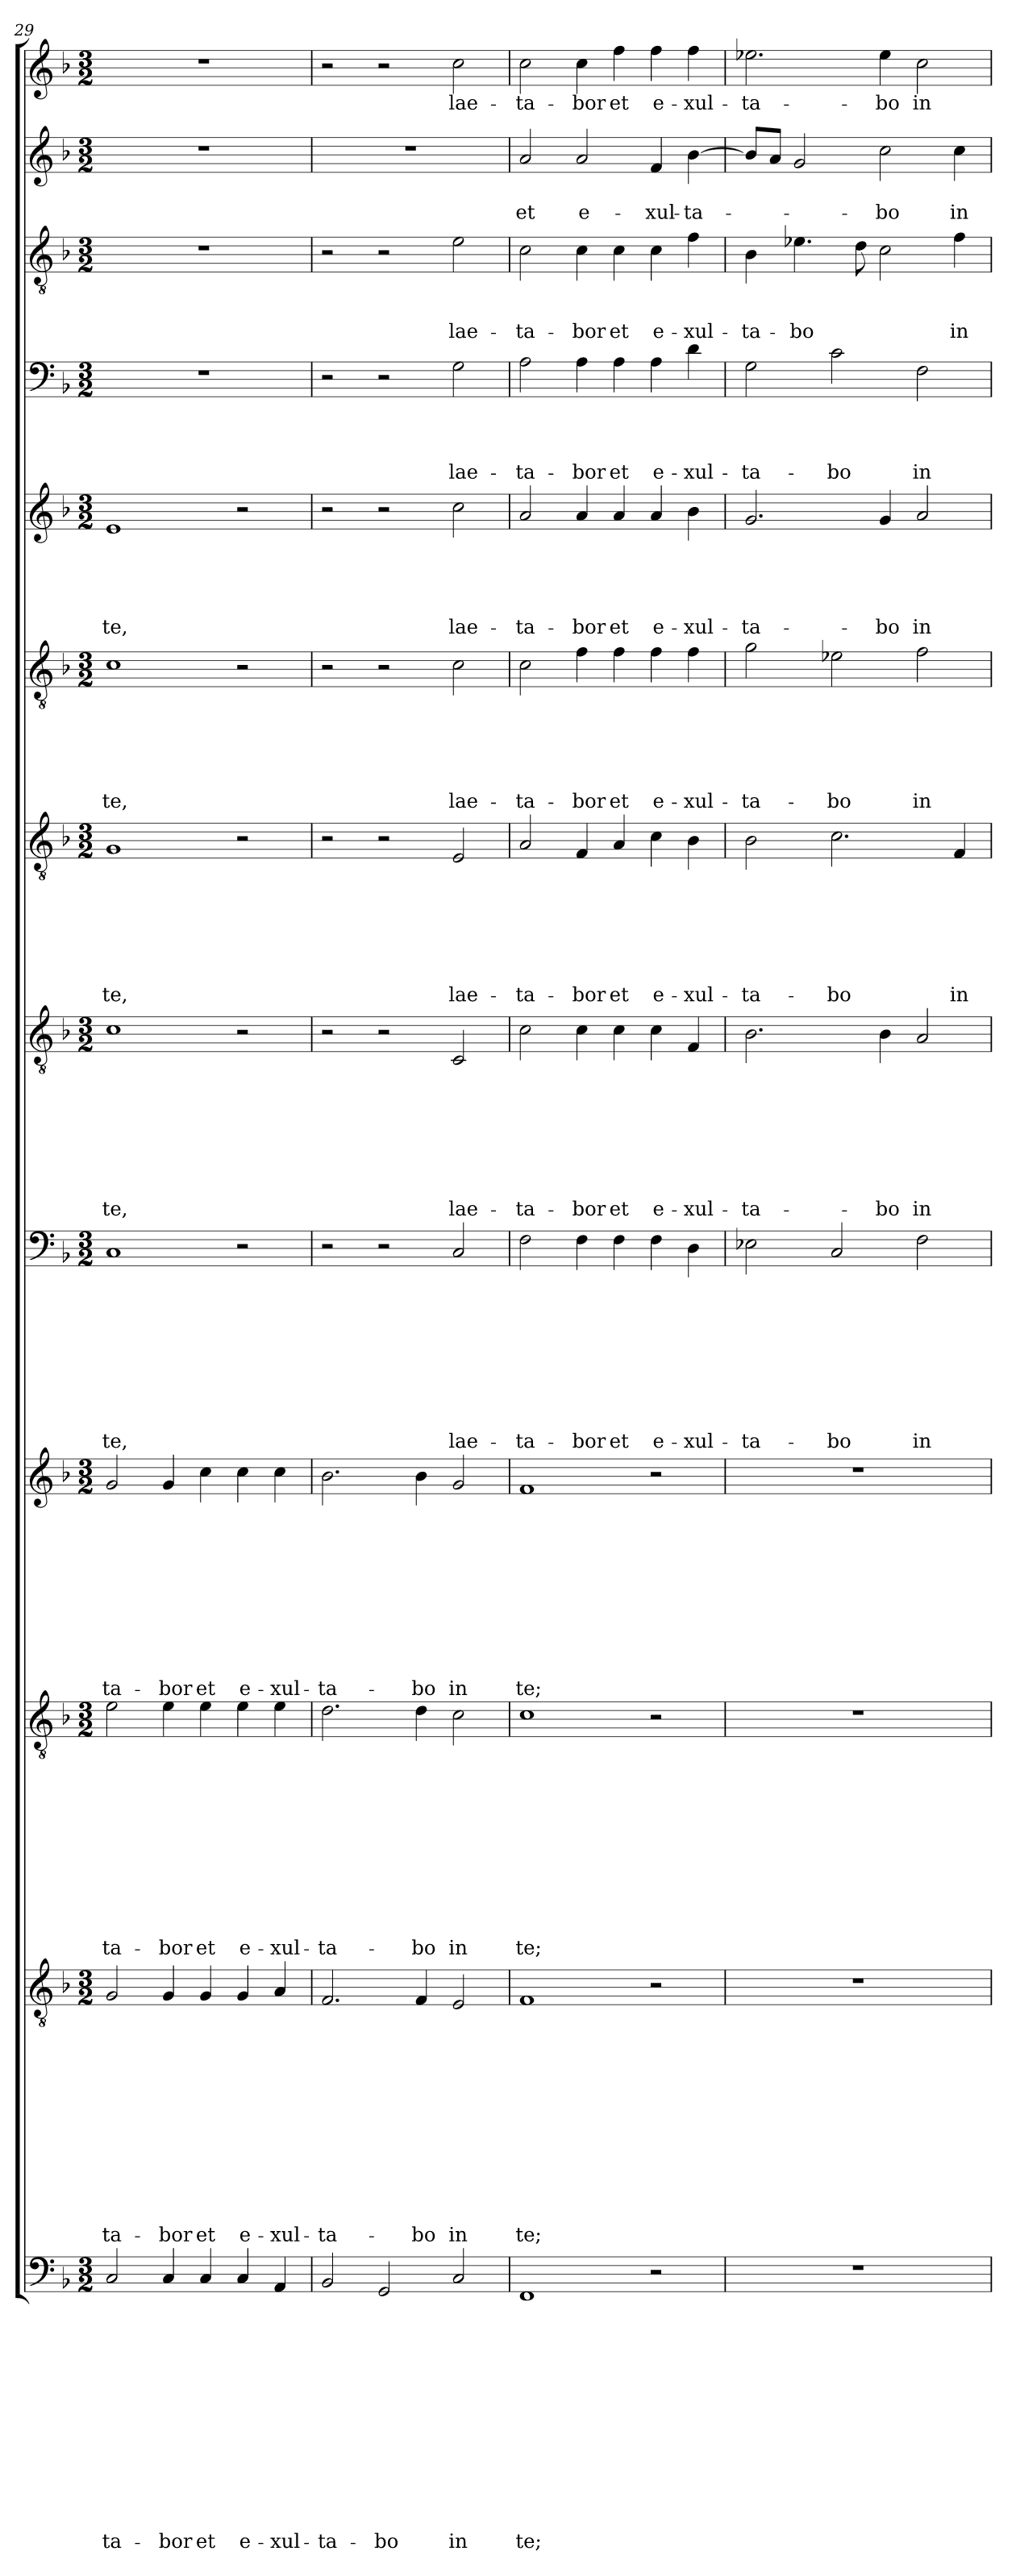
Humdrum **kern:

**kern	**text	**text	**text	**text	**text	**text	**text	**text	**text	**text	**text	**text	**text	**kern	**text	**text	**text	**text	**text	**text	**text	**text	**text	**text	**text	**text	**kern	**text	**text	**text	**text	**text	**text	**text	**text	**text	**text	**text	**kern	**text	**text	**text	**text	**text	**text	**text	**text	**text	**text	**kern	**text	**text	**text	**text	**text	**text	**text	**text	**text	**kern	**text	**text	**text	**text	**text	**text	**text	**text	**kern	**text	**text	**text	**text	**text	**text	**text	**kern	**text	**text	**text	**text	**text	**text	**kern	**text	**text	**text	**text	**text	**kern	**text	**text	**text	**text	**kern	**text	**text	**text	**kern	**text	**text	**kern	**text
*part13	*part13	*part13	*part13	*part13	*part13	*part13	*part13	*part13	*part13	*part13	*part13	*part13	*part13	*part12	*part12	*part12	*part12	*part12	*part12	*part12	*part12	*part12	*part12	*part12	*part12	*part12	*part11	*part11	*part11	*part11	*part11	*part11	*part11	*part11	*part11	*part11	*part11	*part11	*part10	*part10	*part10	*part10	*part10	*part10	*part10	*part10	*part10	*part10	*part10	*part9	*part9	*part9	*part9	*part9	*part9	*part9	*part9	*part9	*part9	*part8	*part8	*part8	*part8	*part8	*part8	*part8	*part8	*part8	*part7	*part7	*part7	*part7	*part7	*part7	*part7	*part7	*part6	*part6	*part6	*part6	*part6	*part6	*part6	*part5	*part5	*part5	*part5	*part5	*part5	*part4	*part4	*part4	*part4	*part4	*part3	*part3	*part3	*part3	*part2	*part2	*part2	*part1	*part1
*staff13	*staff13	*staff13	*staff13	*staff13	*staff13	*staff13	*staff13	*staff13	*staff13	*staff13	*staff13	*staff13	*staff13	*staff12	*staff12	*staff12	*staff12	*staff12	*staff12	*staff12	*staff12	*staff12	*staff12	*staff12	*staff12	*staff12	*staff11	*staff11	*staff11	*staff11	*staff11	*staff11	*staff11	*staff11	*staff11	*staff11	*staff11	*staff11	*staff10	*staff10	*staff10	*staff10	*staff10	*staff10	*staff10	*staff10	*staff10	*staff10	*staff10	*staff9	*staff9	*staff9	*staff9	*staff9	*staff9	*staff9	*staff9	*staff9	*staff9	*staff8	*staff8	*staff8	*staff8	*staff8	*staff8	*staff8	*staff8	*staff8	*staff7	*staff7	*staff7	*staff7	*staff7	*staff7	*staff7	*staff7	*staff6	*staff6	*staff6	*staff6	*staff6	*staff6	*staff6	*staff5	*staff5	*staff5	*staff5	*staff5	*staff5	*staff4	*staff4	*staff4	*staff4	*staff4	*staff3	*staff3	*staff3	*staff3	*staff2	*staff2	*staff2	*staff1	*staff1
*clefF4	*	*	*	*	*	*	*	*	*	*	*	*	*	*clefGv2	*	*	*	*	*	*	*	*	*	*	*	*	*clefGv2	*	*	*	*	*	*	*	*	*	*	*	*clefG2	*	*	*	*	*	*	*	*	*	*	*clefF4	*	*	*	*	*	*	*	*	*	*clefGv2	*	*	*	*	*	*	*	*	*clefGv2	*	*	*	*	*	*	*	*clefGv2	*	*	*	*	*	*	*clefG2	*	*	*	*	*	*clefF4	*	*	*	*	*clefGv2	*	*	*	*clefG2	*	*	*clefG2	*
*k[b-]	*	*	*	*	*	*	*	*	*	*	*	*	*	*k[b-]	*	*	*	*	*	*	*	*	*	*	*	*	*k[b-]	*	*	*	*	*	*	*	*	*	*	*	*k[b-]	*	*	*	*	*	*	*	*	*	*	*k[b-]	*	*	*	*	*	*	*	*	*	*k[b-]	*	*	*	*	*	*	*	*	*k[b-]	*	*	*	*	*	*	*	*k[b-]	*	*	*	*	*	*	*k[b-]	*	*	*	*	*	*k[b-]	*	*	*	*	*k[b-]	*	*	*	*k[b-]	*	*	*k[b-]	*
*F:	*	*	*	*	*	*	*	*	*	*	*	*	*	*F:	*	*	*	*	*	*	*	*	*	*	*	*	*F:	*	*	*	*	*	*	*	*	*	*	*	*F:	*	*	*	*	*	*	*	*	*	*	*F:	*	*	*	*	*	*	*	*	*	*F:	*	*	*	*	*	*	*	*	*F:	*	*	*	*	*	*	*	*F:	*	*	*	*	*	*	*F:	*	*	*	*	*	*F:	*	*	*	*	*F:	*	*	*	*F:	*	*	*F:	*
*M3/2	*	*	*	*	*	*	*	*	*	*	*	*	*	*M3/2	*	*	*	*	*	*	*	*	*	*	*	*	*M3/2	*	*	*	*	*	*	*	*	*	*	*	*M3/2	*	*	*	*	*	*	*	*	*	*	*M3/2	*	*	*	*	*	*	*	*	*	*M3/2	*	*	*	*	*	*	*	*	*M3/2	*	*	*	*	*	*	*	*M3/2	*	*	*	*	*	*	*M3/2	*	*	*	*	*	*M3/2	*	*	*	*	*M3/2	*	*	*	*M3/2	*	*	*M3/2	*
=29	=29	=29	=29	=29	=29	=29	=29	=29	=29	=29	=29	=29	=29	=29	=29	=29	=29	=29	=29	=29	=29	=29	=29	=29	=29	=29	=29	=29	=29	=29	=29	=29	=29	=29	=29	=29	=29	=29	=29	=29	=29	=29	=29	=29	=29	=29	=29	=29	=29	=29	=29	=29	=29	=29	=29	=29	=29	=29	=29	=29	=29	=29	=29	=29	=29	=29	=29	=29	=29	=29	=29	=29	=29	=29	=29	=29	=29	=29	=29	=29	=29	=29	=29	=29	=29	=29	=29	=29	=29	=29	=29	=29	=29	=29	=29	=29	=29	=29	=29	=29	=29	=29	=29
!	!	!	!	!	!	!	!	!	!	!	!	!	!LO:LY:b	!	!	!	!	!	!	!	!	!	!	!	!	!LO:LY:b	!	!	!	!	!	!	!	!	!	!	!	!LO:LY:b	!	!	!	!	!	!	!	!	!	!	!LO:LY:b	!	!	!	!	!	!	!	!	!	!LO:LY:b	!	!	!	!	!	!	!	!	!LO:LY:b	!	!	!	!	!	!	!	!LO:LY:b	!	!	!	!	!	!	!LO:LY:b	!	!	!	!	!	!LO:LY:b	!	!	!	!	!	!	!	!	!	!	!	!	!	!
2C/	.	.	.	.	.	.	.	.	.	.	.	.	-ta-	2G/	.	.	.	.	.	.	.	.	.	.	.	-ta-	2e\	.	.	.	.	.	.	.	.	.	.	-ta-	2g/	.	.	.	.	.	.	.	.	.	-ta-	1C	.	.	.	.	.	.	.	.	te,	1c	.	.	.	.	.	.	.	te,	1G	.	.	.	.	.	.	te,	1c	.	.	.	.	.	te,	1e	.	.	.	.	te,	1.r	.	.	.	.	1.r	.	.	.	1.r	.	.	1.r	.
!	!	!	!	!	!	!	!	!	!	!	!	!	!LO:LY:b	!	!	!	!	!	!	!	!	!	!	!	!	!LO:LY:b	!	!	!	!	!	!	!	!	!	!	!	!LO:LY:b	!	!	!	!	!	!	!	!	!	!	!LO:LY:b	!	!	!	!	!	!	!	!	!	!	!	!	!	!	!	!	!	!	!	!	!	!	!	!	!	!	!	!	!	!	!	!	!	!	!	!	!	!	!	!	!	!	!	!	!	!	!	!	!	!	!	!	!	!
4C/	.	.	.	.	.	.	.	.	.	.	.	.	-bor	4G/	.	.	.	.	.	.	.	.	.	.	.	-bor	4e\	.	.	.	.	.	.	.	.	.	.	-bor	4g/	.	.	.	.	.	.	.	.	.	-bor	.	.	.	.	.	.	.	.	.	.	.	.	.	.	.	.	.	.	.	.	.	.	.	.	.	.	.	.	.	.	.	.	.	.	.	.	.	.	.	.	.	.	.	.	.	.	.	.	.	.	.	.	.	.
!	!	!	!	!	!	!	!	!	!	!	!	!	!LO:LY:b	!	!	!	!	!	!	!	!	!	!	!	!	!LO:LY:b	!	!	!	!	!	!	!	!	!	!	!	!LO:LY:b	!	!	!	!	!	!	!	!	!	!	!LO:LY:b	!	!	!	!	!	!	!	!	!	!	!	!	!	!	!	!	!	!	!	!	!	!	!	!	!	!	!	!	!	!	!	!	!	!	!	!	!	!	!	!	!	!	!	!	!	!	!	!	!	!	!	!	!	!
4C/	.	.	.	.	.	.	.	.	.	.	.	.	et	4G/	.	.	.	.	.	.	.	.	.	.	.	et	4e\	.	.	.	.	.	.	.	.	.	.	et	4cc\	.	.	.	.	.	.	.	.	.	et	.	.	.	.	.	.	.	.	.	.	.	.	.	.	.	.	.	.	.	.	.	.	.	.	.	.	.	.	.	.	.	.	.	.	.	.	.	.	.	.	.	.	.	.	.	.	.	.	.	.	.	.	.	.
!	!	!	!	!	!	!	!	!	!	!	!	!	!LO:LY:b	!	!	!	!	!	!	!	!	!	!	!	!	!LO:LY:b	!	!	!	!	!	!	!	!	!	!	!	!LO:LY:b	!	!	!	!	!	!	!	!	!	!	!LO:LY:b	!	!	!	!	!	!	!	!	!	!	!	!	!	!	!	!	!	!	!	!	!	!	!	!	!	!	!	!	!	!	!	!	!	!	!	!	!	!	!	!	!	!	!	!	!	!	!	!	!	!	!	!	!	!
4C/	.	.	.	.	.	.	.	.	.	.	.	.	e-	4G/	.	.	.	.	.	.	.	.	.	.	.	e-	4e\	.	.	.	.	.	.	.	.	.	.	e-	4cc\	.	.	.	.	.	.	.	.	.	e-	2r	.	.	.	.	.	.	.	.	.	2r	.	.	.	.	.	.	.	.	2r	.	.	.	.	.	.	.	2r	.	.	.	.	.	.	2r	.	.	.	.	.	.	.	.	.	.	.	.	.	.	.	.	.	.	.
!	!	!	!	!	!	!	!	!	!	!	!	!	!LO:LY:b	!	!	!	!	!	!	!	!	!	!	!	!	!LO:LY:b	!	!	!	!	!	!	!	!	!	!	!	!LO:LY:b	!	!	!	!	!	!	!	!	!	!	!LO:LY:b	!	!	!	!	!	!	!	!	!	!	!	!	!	!	!	!	!	!	!	!	!	!	!	!	!	!	!	!	!	!	!	!	!	!	!	!	!	!	!	!	!	!	!	!	!	!	!	!	!	!	!	!	!	!
4AA/	.	.	.	.	.	.	.	.	.	.	.	.	-xul-	4A/	.	.	.	.	.	.	.	.	.	.	.	-xul-	4e\	.	.	.	.	.	.	.	.	.	.	-xul-	4cc\	.	.	.	.	.	.	.	.	.	-xul-	.	.	.	.	.	.	.	.	.	.	.	.	.	.	.	.	.	.	.	.	.	.	.	.	.	.	.	.	.	.	.	.	.	.	.	.	.	.	.	.	.	.	.	.	.	.	.	.	.	.	.	.	.	.
=30	=30	=30	=30	=30	=30	=30	=30	=30	=30	=30	=30	=30	=30	=30	=30	=30	=30	=30	=30	=30	=30	=30	=30	=30	=30	=30	=30	=30	=30	=30	=30	=30	=30	=30	=30	=30	=30	=30	=30	=30	=30	=30	=30	=30	=30	=30	=30	=30	=30	=30	=30	=30	=30	=30	=30	=30	=30	=30	=30	=30	=30	=30	=30	=30	=30	=30	=30	=30	=30	=30	=30	=30	=30	=30	=30	=30	=30	=30	=30	=30	=30	=30	=30	=30	=30	=30	=30	=30	=30	=30	=30	=30	=30	=30	=30	=30	=30	=30	=30	=30	=30	=30	=30
!	!	!	!	!	!	!	!	!	!	!	!	!	!LO:LY:b	!	!	!	!	!	!	!	!	!	!	!	!	!LO:LY:b	!	!	!	!	!	!	!	!	!	!	!	!LO:LY:b	!	!	!	!	!	!	!	!	!	!	!LO:LY:b	!	!	!	!	!	!	!	!	!	!	!	!	!	!	!	!	!	!	!	!	!	!	!	!	!	!	!	!	!	!	!	!	!	!	!	!	!	!	!	!	!	!	!	!	!	!	!	!	!	!	!	!	!	!
2BB-/	.	.	.	.	.	.	.	.	.	.	.	.	-ta-	2.F/	.	.	.	.	.	.	.	.	.	.	.	-ta-	2.d\	.	.	.	.	.	.	.	.	.	.	-ta-	2.b-\	.	.	.	.	.	.	.	.	.	-ta-	2r	.	.	.	.	.	.	.	.	.	2r	.	.	.	.	.	.	.	.	2r	.	.	.	.	.	.	.	2r	.	.	.	.	.	.	2r	.	.	.	.	.	2r	.	.	.	.	2r	.	.	.	1.r	.	.	2r	.
!	!	!	!	!	!	!	!	!	!	!	!	!	!LO:LY:b	!	!	!	!	!	!	!	!	!	!	!	!	!	!	!	!	!	!	!	!	!	!	!	!	!	!	!	!	!	!	!	!	!	!	!	!	!	!	!	!	!	!	!	!	!	!	!	!	!	!	!	!	!	!	!	!	!	!	!	!	!	!	!	!	!	!	!	!	!	!	!	!	!	!	!	!	!	!	!	!	!	!	!	!	!	!	!	!	!	!
2GG/	.	.	.	.	.	.	.	.	.	.	.	.	-bo	.	.	.	.	.	.	.	.	.	.	.	.	.	.	.	.	.	.	.	.	.	.	.	.	.	.	.	.	.	.	.	.	.	.	.	.	2r	.	.	.	.	.	.	.	.	.	2r	.	.	.	.	.	.	.	.	2r	.	.	.	.	.	.	.	2r	.	.	.	.	.	.	2r	.	.	.	.	.	2r	.	.	.	.	2r	.	.	.	.	.	.	2r	.
!	!	!	!	!	!	!	!	!	!	!	!	!	!	!	!	!	!	!	!	!	!	!	!	!	!	!LO:LY:b	!	!	!	!	!	!	!	!	!	!	!	!LO:LY:b	!	!	!	!	!	!	!	!	!	!	!LO:LY:b	!	!	!	!	!	!	!	!	!	!	!	!	!	!	!	!	!	!	!	!	!	!	!	!	!	!	!	!	!	!	!	!	!	!	!	!	!	!	!	!	!	!	!	!	!	!	!	!	!	!	!	!	!	!
.	.	.	.	.	.	.	.	.	.	.	.	.	.	4F/	.	.	.	.	.	.	.	.	.	.	.	-bo	4d\	.	.	.	.	.	.	.	.	.	.	-bo	4b-\	.	.	.	.	.	.	.	.	.	-bo	.	.	.	.	.	.	.	.	.	.	.	.	.	.	.	.	.	.	.	.	.	.	.	.	.	.	.	.	.	.	.	.	.	.	.	.	.	.	.	.	.	.	.	.	.	.	.	.	.	.	.	.	.	.
!	!	!	!	!	!	!	!	!	!	!	!	!	!LO:LY:b	!	!	!	!	!	!	!	!	!	!	!	!	!LO:LY:b	!	!	!	!	!	!	!	!	!	!	!	!LO:LY:b	!	!	!	!	!	!	!	!	!	!	!LO:LY:b	!	!	!	!	!	!	!	!	!	!LO:LY:b	!	!	!	!	!	!	!	!	!LO:LY:b	!	!	!	!	!	!	!	!LO:LY:b	!	!	!	!	!	!	!LO:LY:b	!	!	!	!	!	!LO:LY:b	!	!	!	!	!LO:LY:b	!	!	!	!LO:LY:b	!	!	!	!	!LO:LY:b
2C/	.	.	.	.	.	.	.	.	.	.	.	.	in	2E/	.	.	.	.	.	.	.	.	.	.	.	in	2c\	.	.	.	.	.	.	.	.	.	.	in	2g/	.	.	.	.	.	.	.	.	.	in	2C/	.	.	.	.	.	.	.	.	lae-	2C/	.	.	.	.	.	.	.	lae-	2E/	.	.	.	.	.	.	lae-	2c\	.	.	.	.	.	lae-	2cc\	.	.	.	.	lae-	2G\	.	.	.	lae-	2e\	.	.	lae-	.	.	.	2cc\	lae-
=31	=31	=31	=31	=31	=31	=31	=31	=31	=31	=31	=31	=31	=31	=31	=31	=31	=31	=31	=31	=31	=31	=31	=31	=31	=31	=31	=31	=31	=31	=31	=31	=31	=31	=31	=31	=31	=31	=31	=31	=31	=31	=31	=31	=31	=31	=31	=31	=31	=31	=31	=31	=31	=31	=31	=31	=31	=31	=31	=31	=31	=31	=31	=31	=31	=31	=31	=31	=31	=31	=31	=31	=31	=31	=31	=31	=31	=31	=31	=31	=31	=31	=31	=31	=31	=31	=31	=31	=31	=31	=31	=31	=31	=31	=31	=31	=31	=31	=31	=31	=31	=31	=31	=31
!	!	!	!	!	!	!	!	!	!	!	!	!	!LO:LY:b	!	!	!	!	!	!	!	!	!	!	!	!	!LO:LY:b	!	!	!	!	!	!	!	!	!	!	!	!LO:LY:b	!	!	!	!	!	!	!	!	!	!	!LO:LY:b	!	!	!	!	!	!	!	!	!	!LO:LY:b	!	!	!	!	!	!	!	!	!LO:LY:b	!	!	!	!	!	!	!	!LO:LY:b	!	!	!	!	!	!	!LO:LY:b	!	!	!	!	!	!LO:LY:b	!	!	!	!	!LO:LY:b	!	!	!	!LO:LY:b	!	!	!LO:LY:b	!	!LO:LY:b
1FF	.	.	.	.	.	.	.	.	.	.	.	.	te;	1F	.	.	.	.	.	.	.	.	.	.	.	te;	1c	.	.	.	.	.	.	.	.	.	.	te;	1f	.	.	.	.	.	.	.	.	.	te;	2F\	.	.	.	.	.	.	.	.	-ta-	2c\	.	.	.	.	.	.	.	-ta-	2A/	.	.	.	.	.	.	-ta-	2c\	.	.	.	.	.	-ta-	2a/	.	.	.	.	-ta-	2A\	.	.	.	-ta-	2c\	.	.	-ta-	2a/	.	et	2cc\	-ta-
!	!	!	!	!	!	!	!	!	!	!	!	!	!	!	!	!	!	!	!	!	!	!	!	!	!	!	!	!	!	!	!	!	!	!	!	!	!	!	!	!	!	!	!	!	!	!	!	!	!	!	!	!	!	!	!	!	!	!	!LO:LY:b	!	!	!	!	!	!	!	!	!LO:LY:b	!	!	!	!	!	!	!	!LO:LY:b	!	!	!	!	!	!	!LO:LY:b	!	!	!	!	!	!LO:LY:b	!	!	!	!	!LO:LY:b	!	!	!	!LO:LY:b	!	!	!LO:LY:b	!	!LO:LY:b
.	.	.	.	.	.	.	.	.	.	.	.	.	.	.	.	.	.	.	.	.	.	.	.	.	.	.	.	.	.	.	.	.	.	.	.	.	.	.	.	.	.	.	.	.	.	.	.	.	.	4F\	.	.	.	.	.	.	.	.	-bor	4c\	.	.	.	.	.	.	.	-bor	4F/	.	.	.	.	.	.	-bor	4f\	.	.	.	.	.	-bor	4a/	.	.	.	.	-bor	4A\	.	.	.	-bor	4c\	.	.	-bor	2a/	.	e-	4cc\	-bor
!	!	!	!	!	!	!	!	!	!	!	!	!	!	!	!	!	!	!	!	!	!	!	!	!	!	!	!	!	!	!	!	!	!	!	!	!	!	!	!	!	!	!	!	!	!	!	!	!	!	!	!	!	!	!	!	!	!	!	!LO:LY:b	!	!	!	!	!	!	!	!	!LO:LY:b	!	!	!	!	!	!	!	!LO:LY:b	!	!	!	!	!	!	!LO:LY:b	!	!	!	!	!	!LO:LY:b	!	!	!	!	!LO:LY:b	!	!	!	!LO:LY:b	!	!	!	!	!LO:LY:b
.	.	.	.	.	.	.	.	.	.	.	.	.	.	.	.	.	.	.	.	.	.	.	.	.	.	.	.	.	.	.	.	.	.	.	.	.	.	.	.	.	.	.	.	.	.	.	.	.	.	4F\	.	.	.	.	.	.	.	.	et	4c\	.	.	.	.	.	.	.	et	4A/	.	.	.	.	.	.	et	4f\	.	.	.	.	.	et	4a/	.	.	.	.	et	4A\	.	.	.	et	4c\	.	.	et	.	.	.	4ff\	et
!	!	!	!	!	!	!	!	!	!	!	!	!	!	!	!	!	!	!	!	!	!	!	!	!	!	!	!	!	!	!	!	!	!	!	!	!	!	!	!	!	!	!	!	!	!	!	!	!	!	!	!	!	!	!	!	!	!	!	!LO:LY:b	!	!	!	!	!	!	!	!	!LO:LY:b	!	!	!	!	!	!	!	!LO:LY:b	!	!	!	!	!	!	!LO:LY:b	!	!	!	!	!	!LO:LY:b	!	!	!	!	!LO:LY:b	!	!	!	!LO:LY:b	!	!	!LO:LY:b	!	!LO:LY:b
2r	.	.	.	.	.	.	.	.	.	.	.	.	.	2r	.	.	.	.	.	.	.	.	.	.	.	.	2r	.	.	.	.	.	.	.	.	.	.	.	2r	.	.	.	.	.	.	.	.	.	.	4F\	.	.	.	.	.	.	.	.	e-	4c\	.	.	.	.	.	.	.	e-	4c\	.	.	.	.	.	.	e-	4f\	.	.	.	.	.	e-	4a/	.	.	.	.	e-	4A\	.	.	.	e-	4c\	.	.	e-	4f/	.	-xul-	4ff\	e-
!	!	!	!	!	!	!	!	!	!	!	!	!	!	!	!	!	!	!	!	!	!	!	!	!	!	!	!	!	!	!	!	!	!	!	!	!	!	!	!	!	!	!	!	!	!	!	!	!	!	!	!	!	!	!	!	!	!	!	!LO:LY:b	!	!	!	!	!	!	!	!	!LO:LY:b	!	!	!	!	!	!	!	!LO:LY:b	!	!	!	!	!	!	!LO:LY:b	!	!	!	!	!	!LO:LY:b	!	!	!	!	!LO:LY:b	!	!	!	!LO:LY:b	!	!	!LO:LY:b	!	!LO:LY:b
.	.	.	.	.	.	.	.	.	.	.	.	.	.	.	.	.	.	.	.	.	.	.	.	.	.	.	.	.	.	.	.	.	.	.	.	.	.	.	.	.	.	.	.	.	.	.	.	.	.	4D\	.	.	.	.	.	.	.	.	-xul-	4F/	.	.	.	.	.	.	.	-xul-	4B-\	.	.	.	.	.	.	-xul-	4f\	.	.	.	.	.	-xul-	4b-\	.	.	.	.	-xul-	4d\	.	.	.	-xul-	4f\	.	.	-xul-	[4b-\	.	-ta-	4ff\	-xul-
=32	=32	=32	=32	=32	=32	=32	=32	=32	=32	=32	=32	=32	=32	=32	=32	=32	=32	=32	=32	=32	=32	=32	=32	=32	=32	=32	=32	=32	=32	=32	=32	=32	=32	=32	=32	=32	=32	=32	=32	=32	=32	=32	=32	=32	=32	=32	=32	=32	=32	=32	=32	=32	=32	=32	=32	=32	=32	=32	=32	=32	=32	=32	=32	=32	=32	=32	=32	=32	=32	=32	=32	=32	=32	=32	=32	=32	=32	=32	=32	=32	=32	=32	=32	=32	=32	=32	=32	=32	=32	=32	=32	=32	=32	=32	=32	=32	=32	=32	=32	=32	=32	=32	=32
!	!	!	!	!	!	!	!	!	!	!	!	!	!	!	!	!	!	!	!	!	!	!	!	!	!	!	!	!	!	!	!	!	!	!	!	!	!	!	!	!	!	!	!	!	!	!	!	!	!	!	!	!	!	!	!	!	!	!	!LO:LY:b	!	!	!	!	!	!	!	!	!LO:LY:b	!	!	!	!	!	!	!	!LO:LY:b	!	!	!	!	!	!	!LO:LY:b	!	!	!	!	!	!LO:LY:b	!	!	!	!	!LO:LY:b	!	!	!	!LO:LY:b	!	!	!	!	!LO:LY:b
1.r	.	.	.	.	.	.	.	.	.	.	.	.	.	1.r	.	.	.	.	.	.	.	.	.	.	.	.	1.r	.	.	.	.	.	.	.	.	.	.	.	1.r	.	.	.	.	.	.	.	.	.	.	2E-X\	.	.	.	.	.	.	.	.	-ta-	2.B-\	.	.	.	.	.	.	.	-ta-	2B-\	.	.	.	.	.	.	-ta-	2g\	.	.	.	.	.	-ta-	2.g/	.	.	.	.	-ta-	2G\	.	.	.	-ta-	4B-\	.	.	-ta-	8b-/L]	.	.	2.ee-X\	-ta-
.	.	.	.	.	.	.	.	.	.	.	.	.	.	.	.	.	.	.	.	.	.	.	.	.	.	.	.	.	.	.	.	.	.	.	.	.	.	.	.	.	.	.	.	.	.	.	.	.	.	.	.	.	.	.	.	.	.	.	.	.	.	.	.	.	.	.	.	.	.	.	.	.	.	.	.	.	.	.	.	.	.	.	.	.	.	.	.	.	.	.	.	.	.	.	.	.	.	.	8a/J	.	.	.	.
!	!	!	!	!	!	!	!	!	!	!	!	!	!	!	!	!	!	!	!	!	!	!	!	!	!	!	!	!	!	!	!	!	!	!	!	!	!	!	!	!	!	!	!	!	!	!	!	!	!	!	!	!	!	!	!	!	!	!	!	!	!	!	!	!	!	!	!	!	!	!	!	!	!	!	!	!	!	!	!	!	!	!	!	!	!	!	!	!	!	!	!	!	!	!	!	!	!	!LO:LY:b	!	!	!	!	!
.	.	.	.	.	.	.	.	.	.	.	.	.	.	.	.	.	.	.	.	.	.	.	.	.	.	.	.	.	.	.	.	.	.	.	.	.	.	.	.	.	.	.	.	.	.	.	.	.	.	.	.	.	.	.	.	.	.	.	.	.	.	.	.	.	.	.	.	.	.	.	.	.	.	.	.	.	.	.	.	.	.	.	.	.	.	.	.	.	.	.	.	.	.	.	4.e-X\	.	.	-bo	2g/	.	.	.	.
!	!	!	!	!	!	!	!	!	!	!	!	!	!	!	!	!	!	!	!	!	!	!	!	!	!	!	!	!	!	!	!	!	!	!	!	!	!	!	!	!	!	!	!	!	!	!	!	!	!	!	!	!	!	!	!	!	!	!	!LO:LY:b	!	!	!	!	!	!	!	!	!	!	!	!	!	!	!	!	!LO:LY:b	!	!	!	!	!	!	!LO:LY:b	!	!	!	!	!	!	!	!	!	!	!LO:LY:b	!	!	!	!	!	!	!	!	!
.	.	.	.	.	.	.	.	.	.	.	.	.	.	.	.	.	.	.	.	.	.	.	.	.	.	.	.	.	.	.	.	.	.	.	.	.	.	.	.	.	.	.	.	.	.	.	.	.	.	2C/	.	.	.	.	.	.	.	.	-bo	.	.	.	.	.	.	.	.	.	2.c\	.	.	.	.	.	.	-bo	2e-X\	.	.	.	.	.	-bo	.	.	.	.	.	.	2c\	.	.	.	-bo	.	.	.	.	.	.	.	.	.
.	.	.	.	.	.	.	.	.	.	.	.	.	.	.	.	.	.	.	.	.	.	.	.	.	.	.	.	.	.	.	.	.	.	.	.	.	.	.	.	.	.	.	.	.	.	.	.	.	.	.	.	.	.	.	.	.	.	.	.	.	.	.	.	.	.	.	.	.	.	.	.	.	.	.	.	.	.	.	.	.	.	.	.	.	.	.	.	.	.	.	.	.	.	.	8d\	.	.	.	.	.	.	.	.
!	!	!	!	!	!	!	!	!	!	!	!	!	!	!	!	!	!	!	!	!	!	!	!	!	!	!	!	!	!	!	!	!	!	!	!	!	!	!	!	!	!	!	!	!	!	!	!	!	!	!	!	!	!	!	!	!	!	!	!	!	!	!	!	!	!	!	!	!LO:LY:b	!	!	!	!	!	!	!	!	!	!	!	!	!	!	!	!	!	!	!	!	!LO:LY:b	!	!	!	!	!	!	!	!	!	!	!	!LO:LY:b	!	!LO:LY:b
.	.	.	.	.	.	.	.	.	.	.	.	.	.	.	.	.	.	.	.	.	.	.	.	.	.	.	.	.	.	.	.	.	.	.	.	.	.	.	.	.	.	.	.	.	.	.	.	.	.	.	.	.	.	.	.	.	.	.	.	4B-\	.	.	.	.	.	.	.	-bo	.	.	.	.	.	.	.	.	.	.	.	.	.	.	.	4g/	.	.	.	.	-bo	.	.	.	.	.	2c\	.	.	.	2cc\	.	-bo	4ee-\	-bo
!	!	!	!	!	!	!	!	!	!	!	!	!	!	!	!	!	!	!	!	!	!	!	!	!	!	!	!	!	!	!	!	!	!	!	!	!	!	!	!	!	!	!	!	!	!	!	!	!	!	!	!	!	!	!	!	!	!	!	!LO:LY:b	!	!	!	!	!	!	!	!	!LO:LY:b	!	!	!	!	!	!	!	!	!	!	!	!	!	!	!LO:LY:b	!	!	!	!	!	!LO:LY:b	!	!	!	!	!LO:LY:b	!	!	!	!	!	!	!	!	!LO:LY:b
.	.	.	.	.	.	.	.	.	.	.	.	.	.	.	.	.	.	.	.	.	.	.	.	.	.	.	.	.	.	.	.	.	.	.	.	.	.	.	.	.	.	.	.	.	.	.	.	.	.	2F\	.	.	.	.	.	.	.	.	in	2A/	.	.	.	.	.	.	.	in	.	.	.	.	.	.	.	.	2f\	.	.	.	.	.	in	2a/	.	.	.	.	in	2F\	.	.	.	in	.	.	.	.	.	.	.	2cc\	in
!	!	!	!	!	!	!	!	!	!	!	!	!	!	!	!	!	!	!	!	!	!	!	!	!	!	!	!	!	!	!	!	!	!	!	!	!	!	!	!	!	!	!	!	!	!	!	!	!	!	!	!	!	!	!	!	!	!	!	!	!	!	!	!	!	!	!	!	!	!	!	!	!	!	!	!	!LO:LY:b	!	!	!	!	!	!	!	!	!	!	!	!	!	!	!	!	!	!	!	!	!	!LO:LY:b	!	!	!LO:LY:b	!	!
.	.	.	.	.	.	.	.	.	.	.	.	.	.	.	.	.	.	.	.	.	.	.	.	.	.	.	.	.	.	.	.	.	.	.	.	.	.	.	.	.	.	.	.	.	.	.	.	.	.	.	.	.	.	.	.	.	.	.	.	.	.	.	.	.	.	.	.	.	4F/	.	.	.	.	.	.	in	.	.	.	.	.	.	.	.	.	.	.	.	.	.	.	.	.	.	4f\	.	.	in	4cc\	.	in	.	.
=	=	=	=	=	=	=	=	=	=	=	=	=	=	=	=	=	=	=	=	=	=	=	=	=	=	=	=	=	=	=	=	=	=	=	=	=	=	=	=	=	=	=	=	=	=	=	=	=	=	=	=	=	=	=	=	=	=	=	=	=	=	=	=	=	=	=	=	=	=	=	=	=	=	=	=	=	=	=	=	=	=	=	=	=	=	=	=	=	=	=	=	=	=	=	=	=	=	=	=	=	=	=	=
*-	*-	*-	*-	*-	*-	*-	*-	*-	*-	*-	*-	*-	*-	*-	*-	*-	*-	*-	*-	*-	*-	*-	*-	*-	*-	*-	*-	*-	*-	*-	*-	*-	*-	*-	*-	*-	*-	*-	*-	*-	*-	*-	*-	*-	*-	*-	*-	*-	*-	*-	*-	*-	*-	*-	*-	*-	*-	*-	*-	*-	*-	*-	*-	*-	*-	*-	*-	*-	*-	*-	*-	*-	*-	*-	*-	*-	*-	*-	*-	*-	*-	*-	*-	*-	*-	*-	*-	*-	*-	*-	*-	*-	*-	*-	*-	*-	*-	*-	*-	*-	*-	*-	*-
